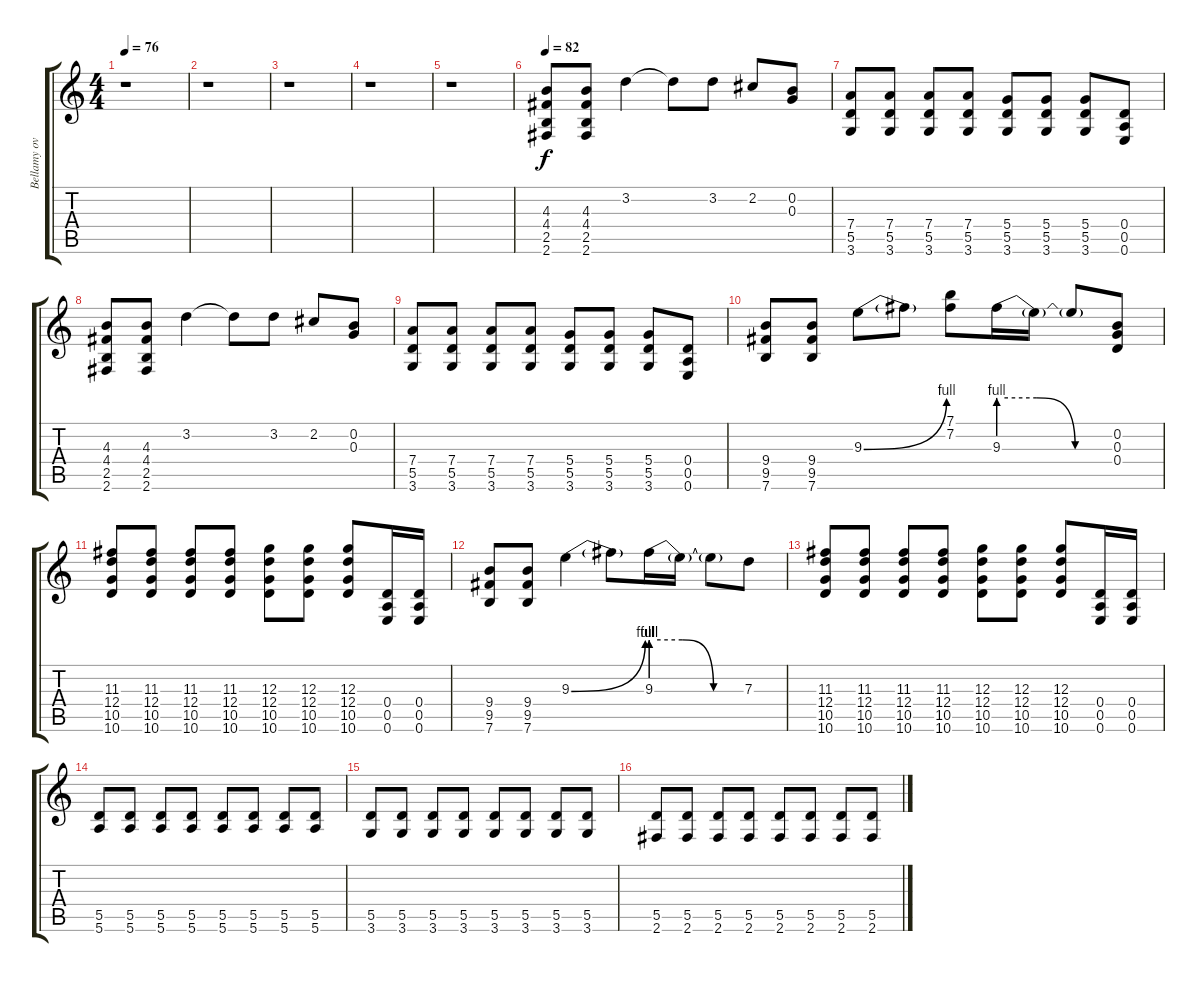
\track ("Bellamy overdrive" "Bellamy ov") {instrument overdrivenguitar}
\staff {score tabs}
\tuning (E4 B3 G3 D3 A2 E2) {hide}
\ts (4 4)
\tempo 76
\clef g2
\ks c
r.1{dy f} |
r.1 |
r.1 |
r.1 |
r.1 |
\tempo 82
(4.3 4.4 2.5 2.6).8 (4.3 4.4 2.5 2.6).8 3.2.4 3.2{t}.8 3.2.8 2.2.8 (0.2 0.3).8 |
(7.4 5.5 3.6).8 (7.4 5.5 3.6).8 (7.4 5.5 3.6).8 (7.4 5.5 3.6).8 (5.4 5.5 3.6).8 (5.4 5.5 3.6).8 (5.4 5.5 3.6).8 (0.4 0.5 0.6).8 |
(4.3 4.4 2.5 2.6).8 (4.3 4.4 2.5 2.6).8 3.2.4 3.2{t}.8 3.2.8 2.2.8 (0.2 0.3).8 |
(7.4 5.5 3.6).8 (7.4 5.5 3.6).8 (7.4 5.5 3.6).8 (7.4 5.5 3.6).8 (5.4 5.5 3.6).8 (5.4 5.5 3.6).8 (5.4 5.5 3.6).8 (0.4 0.5 0.6).8 |
(9.4 9.5 7.6).8 (9.4 9.5 7.6).8 9.3{be (bend 0 0 60 4)}.8 9.3{t}.8 (7.1 7.2).8 9.3{be (custom 0 4 20 4 40 0 60 0)}.16 9.3{t}.16 9.3{t}.8 (0.2 0.3 0.4).8 |
(11.3 12.4 10.5 10.6).8 (11.3 12.4 10.5 10.6).8 (11.3 12.4 10.5 10.6).8 (11.3 12.4 10.5 10.6).8 (12.3 12.4 10.5 10.6).8 (12.3 12.4 10.5 10.6).8 (12.3 12.4 10.5 10.6).8 (0.4 0.5 0.6).16 (0.4 0.5 0.6).16 |
(9.4 9.5 7.6).8 (9.4 9.5 7.6).8 9.3{be (bend 0 0 60 4)}.4 9.3{t}.8 9.3{be (custom 0 4 20 4 40 0 60 0)}.16 9.3{t}.16 9.3{t}.8 7.3.8 |
(11.3 12.4 10.5 10.6).8 (11.3 12.4 10.5 10.6).8 (11.3 12.4 10.5 10.6).8 (11.3 12.4 10.5 10.6).8 (12.3 12.4 10.5 10.6).8 (12.3 12.4 10.5 10.6).8 (12.3 12.4 10.5 10.6).8 (0.4 0.5 0.6).16 (0.4 0.5 0.6).16 |
(5.5 5.6).8 (5.5 5.6).8 (5.5 5.6).8 (5.5 5.6).8 (5.5 5.6).8 (5.5 5.6).8 (5.5 5.6).8 (5.5 5.6).8 |
(5.5 3.6).8 (5.5 3.6).8 (5.5 3.6).8 (5.5 3.6).8 (5.5 3.6).8 (5.5 3.6).8 (5.5 3.6).8 (5.5 3.6).8 |
(5.5 2.6).8 (5.5 2.6).8 (5.5 2.6).8 (5.5 2.6).8 (5.5 2.6).8 (5.5 2.6).8 (5.5 2.6).8 (5.5 2.6).8
